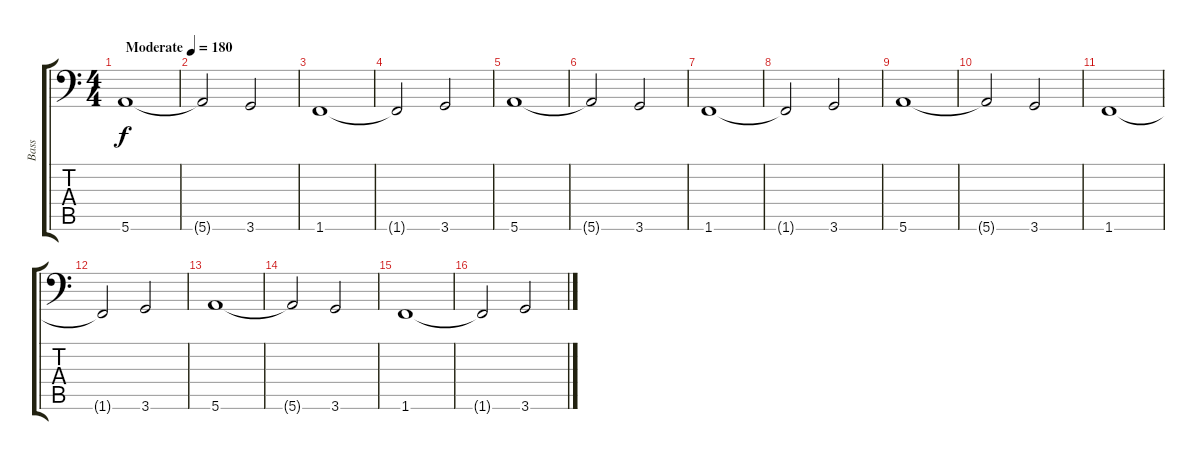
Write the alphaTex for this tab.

\track ("Bass" "Bass") {instrument electricbasspick}
\staff {score tabs}
\tuning (E3 B2 G2 D2 A1 E1) {hide}
\ts (4 4)
\tempo (180 "Moderate")
\clef f4
\ks c
5.6.1{dy f instrument electricbasspick} |
5.6{t}.2 3.6.2 |
1.6.1 |
1.6{t}.2 3.6.2 |
5.6.1 |
5.6{t}.2 3.6.2 |
1.6.1 |
1.6{t}.2 3.6.2 |
5.6.1 |
5.6{t}.2 3.6.2 |
1.6.1 |
1.6{t}.2 3.6.2 |
5.6.1 |
5.6{t}.2 3.6.2 |
1.6.1 |
1.6{t}.2 3.6.2
